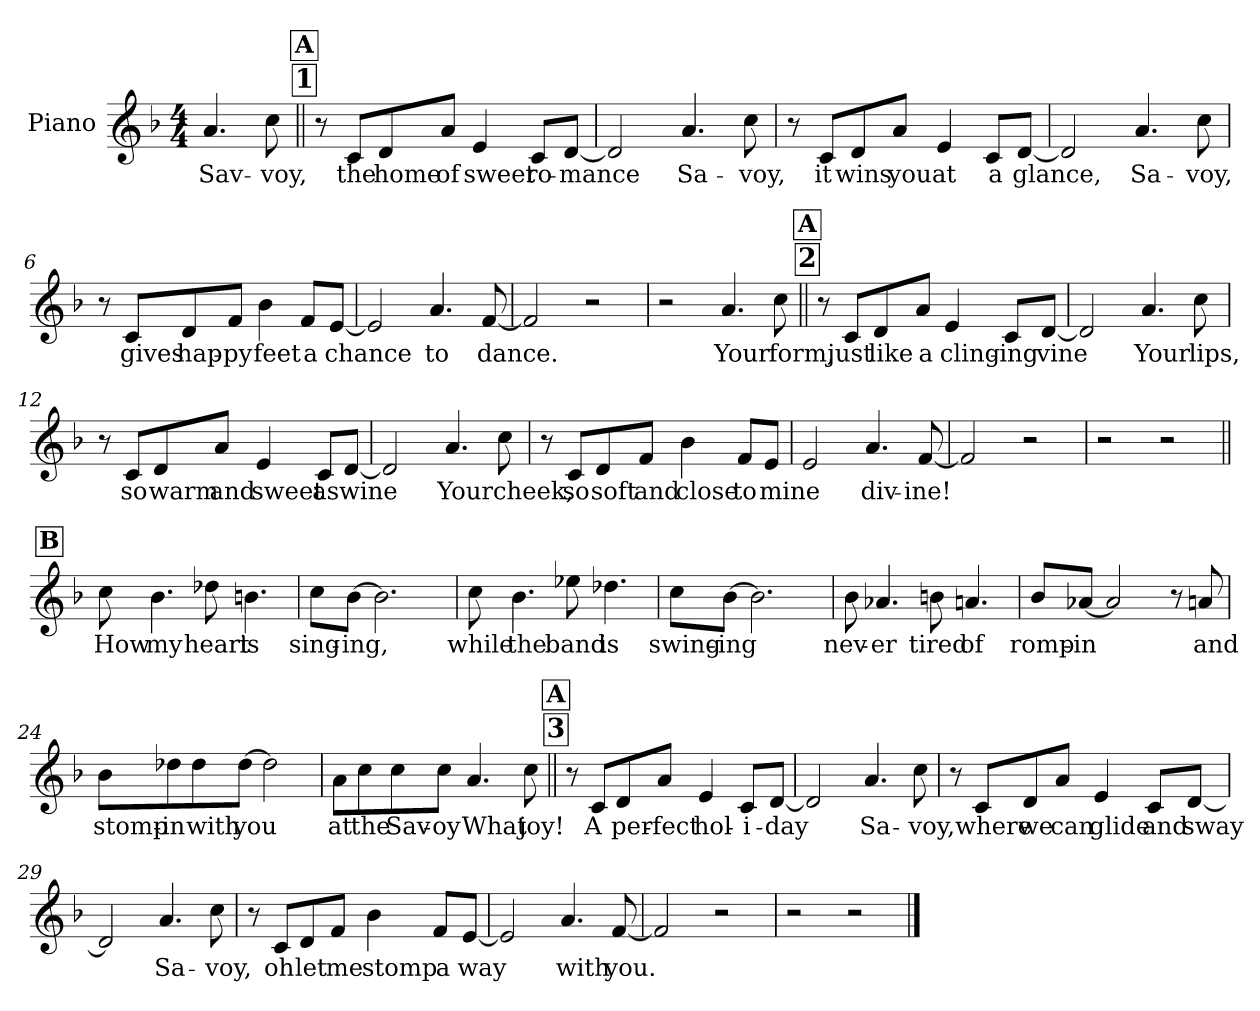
**kern	**text
*part1	*part1
*staff1	*staff1
*I"Piano	*
*I'Pno.	*
*clefG2	*
*k[b-]	*
*M4/4	*
=1	=1
!	!LO:LY:b
4.a/	Sav-
!	!LO:LY:b
8cc\	-voy,
!!LO:REH:place=s1:a:t=1
!!LO:REH:place=s1:a:fs=14:t=A
=2||	=2||
8r	.
!	!LO:LY:b
8c/L	the
!	!LO:LY:b
8d/	home
!	!LO:LY:b
8a/J	of
!	!LO:LY:b
4e/	sweet
!	!LO:LY:b
8c/L	ro-
!	!LO:LY:b
[8d/J	-mance
=3	=3
2d/]	.
!	!LO:LY:b
4.a/	Sa-
!	!LO:LY:b
8cc\	-voy,
=4	=4
8r	.
!	!LO:LY:b
8c/L	it
!	!LO:LY:b
8d/	wins
!	!LO:LY:b
8a/J	you
!	!LO:LY:b
4e/	at
!	!LO:LY:b
8c/L	a
!	!LO:LY:b
[8d/J	glance,
=5	=5
2d/]	.
!	!LO:LY:b
4.a/	Sa-
!	!LO:LY:b
8cc\	-voy,
!!LO:LB:g=z
=6	=6
8r	.
!	!LO:LY:b
8c/L	gives
!	!LO:LY:b
8d/	hap-
!	!LO:LY:b
8f/J	-py
!	!LO:LY:b
4b-\	feet
!	!LO:LY:b
8f/L	a
!	!LO:LY:b
[8e/J	chance
=7	=7
2e/]	.
!	!LO:LY:b
4.a/	to
!	!LO:LY:b
[8f/	dance.
=8	=8
2f/]	.
2r	.
=9	=9
2r	.
!	!LO:LY:b
4.a/	Your
!	!LO:LY:b
8cc\	form,
!!LO:LB:g=z
!!LO:REH:place=s1:a:t=2
!!LO:REH:place=s1:a:fs=14:t=A
=10||	=10||
8r	.
!	!LO:LY:b
8c/L	just
!	!LO:LY:b
8d/	like
!	!LO:LY:b
8a/J	a
!	!LO:LY:b
4e/	cling-
!	!LO:LY:b
8c/L	-ing
!	!LO:LY:b
[8d/J	vine
=11	=11
2d/]	.
!	!LO:LY:b
4.a/	Your
!	!LO:LY:b
8cc\	lips,
=12	=12
8r	.
!	!LO:LY:b
8c/L	so
!	!LO:LY:b
8d/	warm
!	!LO:LY:b
8a/J	and
!	!LO:LY:b
4e/	sweet
!	!LO:LY:b
8c/L	as
!	!LO:LY:b
[8d/J	wine
=13	=13
2d/]	.
!	!LO:LY:b
4.a/	Your
!	!LO:LY:b
8cc\	cheek,
!!LO:LB:g=z
=14	=14
8r	.
!	!LO:LY:b
8c/L	so
!	!LO:LY:b
8d/	soft
!	!LO:LY:b
8f/J	and
!	!LO:LY:b
4b-\	close
!	!LO:LY:b
8f/L	to
!	!LO:LY:b
8e/J	mine
=15	=15
2e/	.
!	!LO:LY:b
4.a/	div-
!	!LO:LY:b
[8f/	-ine!
=16	=16
2f/]	.
2r	.
=17	=17
2r	.
2r	.
!!LO:LB:g=z
!!LO:REH:place=s1:a:fs=14:t=B
=18||	=18||
!	!LO:LY:b
8cc\	How
!	!LO:LY:b
4.b-\	my
!	!LO:LY:b
8dd-X\	heart
!	!LO:LY:b
4.bn\	is
=19	=19
!	!LO:LY:b
8cc\L	sing-
!	!LO:LY:b
[8b-\J	-ing,
2.b-\]	.
=20	=20
!	!LO:LY:b
8cc\	while
!	!LO:LY:b
4.b-\	the
!	!LO:LY:b
8ee-X\	band
!	!LO:LY:b
4.dd-X\	is
=21	=21
!	!LO:LY:b
8cc\L	swing-
!	!LO:LY:b
[8b-\J	-ing
2.b-\]	.
!!LO:LB:g=z
=22	=22
!	!LO:LY:b
8b-\	nev-
!	!LO:LY:b
4.a-X/	-er
!	!LO:LY:b
8bn\	tired
!	!LO:LY:b
4.an/	of
=23	=23
!	!LO:LY:b
8b-/L	romp-
!	!LO:LY:b
[8a-X/J	-in
2a-/]	.
8r	.
!	!LO:LY:b
8an/	and
=24	=24
!	!LO:LY:b
8b-\L	stomp-
!	!LO:LY:b
8dd-X\	-in
!	!LO:LY:b
8dd-\	with
!	!LO:LY:b
[8dd-\J	you
2dd-\]	.
=25	=25
!	!LO:LY:b
8a\L	at
!	!LO:LY:b
8cc\	the
!	!LO:LY:b
8cc\	Sav-
!	!LO:LY:b
8cc\J	-oy
!	!LO:LY:b
4.a/	What
!	!LO:LY:b
8cc\	joy!
!!LO:LB:g=z
!!LO:REH:place=s1:a:t=3
!!LO:REH:place=s1:a:fs=14:t=A
=26||	=26||
8r	.
!	!LO:LY:b
8c/L	A
!	!LO:LY:b
8d/	per-
!	!LO:LY:b
8a/J	-fect
!	!LO:LY:b
4e/	hol-
!	!LO:LY:b
8c/L	-i-
!	!LO:LY:b
[8d/J	-day
=27	=27
2d/]	.
!	!LO:LY:b
4.a/	Sa-
!	!LO:LY:b
8cc\	-voy,
=28	=28
8r	.
!	!LO:LY:b
8c/L	where
!	!LO:LY:b
8d/	we
!	!LO:LY:b
8a/J	can
!	!LO:LY:b
4e/	glide
!	!LO:LY:b
8c/L	and
!	!LO:LY:b
[8d/J	sway
=29	=29
2d/]	.
!	!LO:LY:b
4.a/	Sa-
!	!LO:LY:b
8cc\	-voy,
!!LO:LB:g=z
=30	=30
8r	.
!	!LO:LY:b
8c/L	oh
!	!LO:LY:b
8d/	let
!	!LO:LY:b
8f/J	me
!	!LO:LY:b
4b-\	stomp
!	!LO:LY:b
8f/L	a
!	!LO:LY:b
[8e/J	way
=31	=31
2e/]	.
!	!LO:LY:b
4.a/	with
!	!LO:LY:b
[8f/	you.
=32	=32
2f/]	.
2r	.
=33	=33
2r	.
2r	.
==	==
*-	*-
